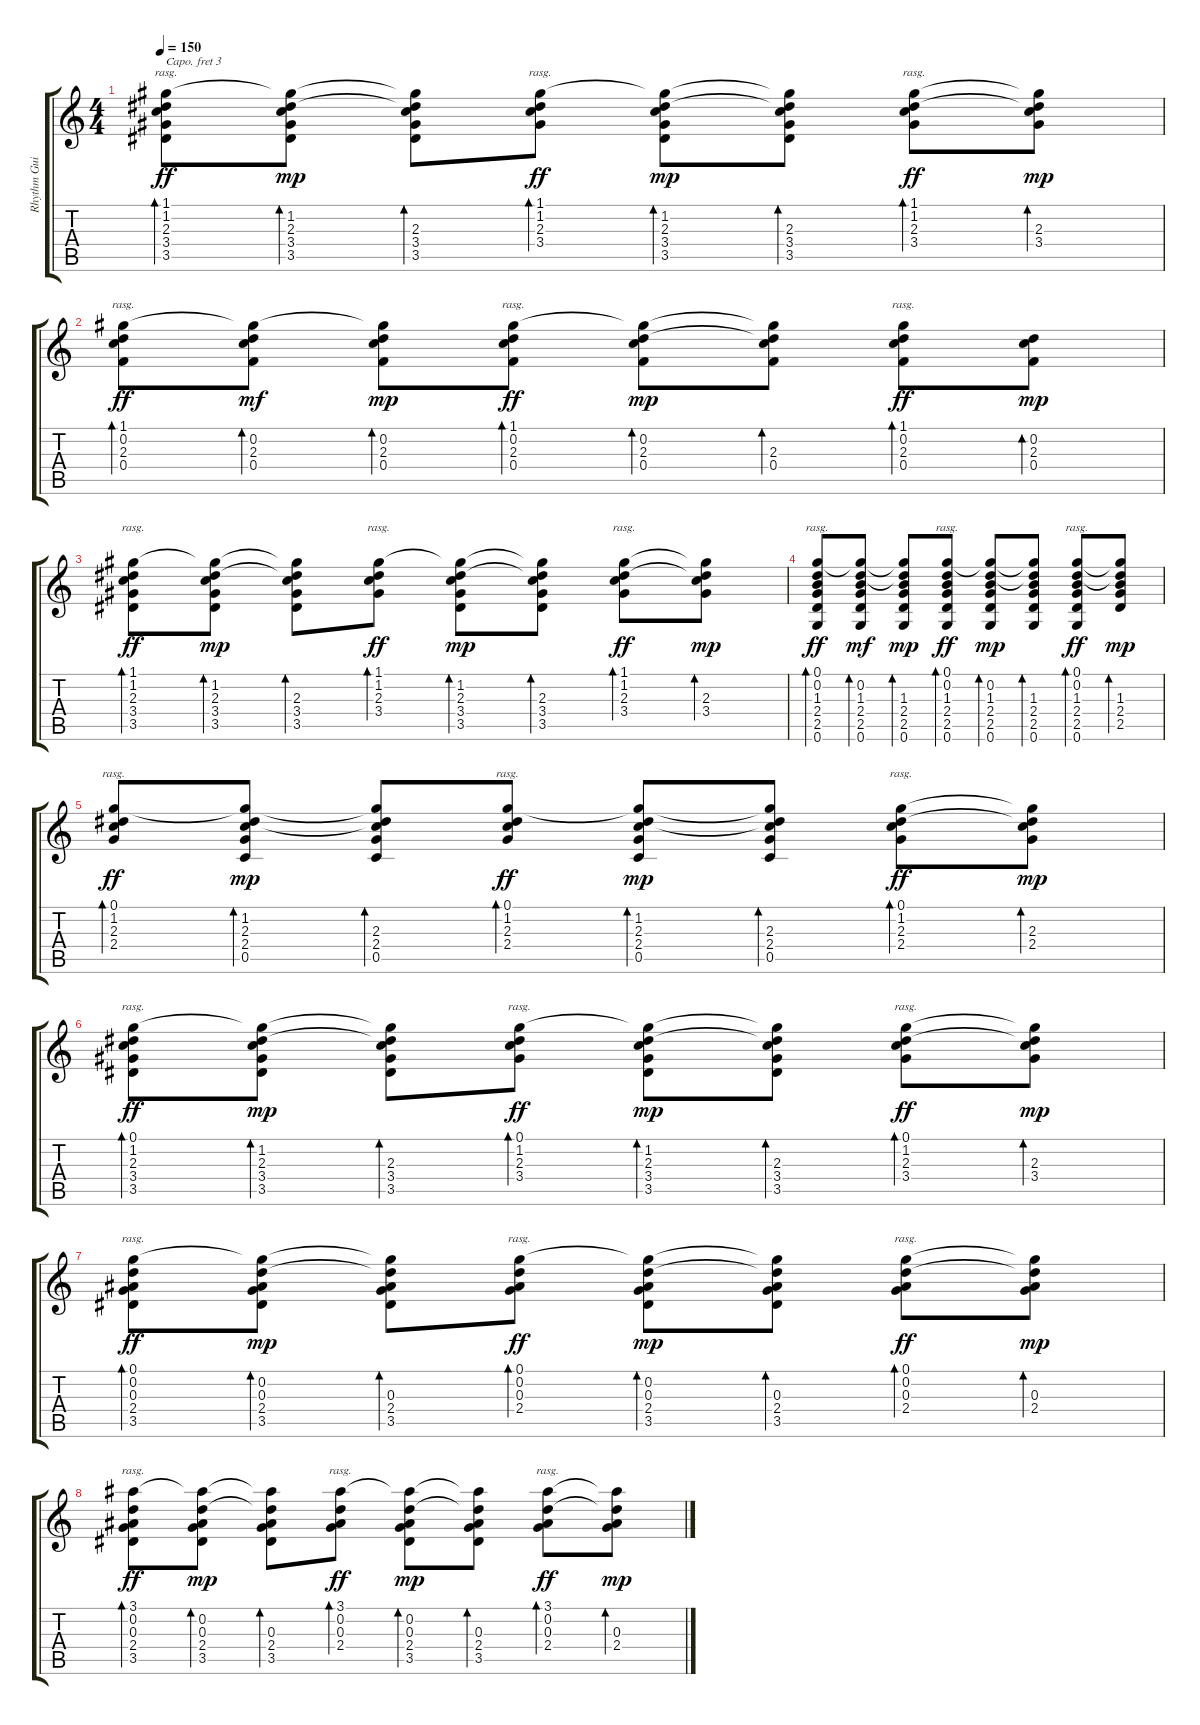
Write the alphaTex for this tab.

\track ("Rhythm Guitar 2" "Rhythm Gui") {instrument acousticguitarnylon}
\staff {score tabs}
\capo 3
\tuning (E4 B3 G3 D3 A2 E2) {hide}
\ts (4 4)
\tempo 150
\clef g2
\ks c
(1.1 1.2 2.3 3.4 3.5).8{bd 480 rasg ii dy ff} (1.1{t} 1.2 2.3 3.4 3.5).8{bd 60 dy mp} (1.1{t} 1.2{t} 2.3 3.4 3.5).8{bd 60} (1.1 1.2 2.3 3.4).8{bd 480 rasg ii dy ff} (1.1{t} 1.2 2.3 3.4 3.5).8{bd 60 dy mp} (1.1{t} 1.2{t} 2.3 3.4 3.5).8{bd 60} (1.1 1.2 2.3 3.4).8{bd 480 rasg ii dy ff} (1.1{t} 1.2{t} 2.3 3.4).8{bd 60 dy mp} |
(1.1 0.2 2.3 0.4).8{bd 120 rasg ii dy ff} (1.1{t} 0.2 2.3 0.4).8{bd 60 dy mf} (1.1{t} 0.2 2.3 0.4).8{bd 60 dy mp} (1.1 0.2 2.3 0.4).8{bd 120 rasg ii dy ff} (1.1{t} 0.2 2.3 0.4).8{bd 60 dy mp} (1.1{t} 0.2{t} 2.3 0.4).8{bd 60} (1.1 0.2 2.3 0.4).8{bd 60 rasg ii dy ff} (0.2 2.3 0.4).8{bd 60 dy mp} |
(1.1 1.2 2.3 3.4 3.5).8{bd 480 rasg ii dy ff} (1.1{t} 1.2 2.3 3.4 3.5).8{bd 60 dy mp} (1.1{t} 1.2{t} 2.3 3.4 3.5).8{bd 60} (1.1 1.2 2.3 3.4).8{bd 480 rasg ii dy ff} (1.1{t} 1.2 2.3 3.4 3.5).8{bd 60 dy mp} (1.1{t} 1.2{t} 2.3 3.4 3.5).8{bd 60} (1.1 1.2 2.3 3.4).8{bd 480 rasg ii dy ff} (1.1{t} 1.2{t} 2.3 3.4).8{bd 60 dy mp} |
(0.1 0.2 1.3 2.4 2.5 0.6).8{bd 480 rasg ii dy ff} (0.1{t} 0.2 1.3 2.4 2.5 0.6).8{bd 60 dy mf} (0.1{t} 0.2{t} 1.3 2.4 2.5 0.6).8{bd 60 dy mp} (0.1 0.2 1.3 2.4 2.5 0.6).8{bd 120 rasg ii dy ff} (0.1{t} 0.2 1.3 2.4 2.5 0.6).8{bd 60 dy mp} (0.1{t} 0.2{t} 1.3 2.4 2.5 0.6).8{bd 60} (0.1 0.2 1.3 2.4 2.5 0.6).8{bd 120 rasg ii dy ff} (0.1{t} 0.2{t} 1.3 2.4 2.5).8{bd 120 dy mp} |
(0.1 1.2 2.3 2.4).8{bd 480 rasg ii dy ff} (0.1{t} 1.2 2.3 2.4 0.5).8{bd 60 dy mp} (0.1{t} 1.2{t} 2.3 2.4 0.5).8{bd 60} (0.1 1.2 2.3 2.4).8{bd 480 rasg ii dy ff} (0.1{t} 1.2 2.3 2.4 0.5).8{bd 60 dy mp} (0.1{t} 1.2{t} 2.3 2.4 0.5).8{bd 60} (0.1 1.2 2.3 2.4).8{bd 480 rasg ii dy ff} (0.1{t} 1.2{t} 2.3 2.4).8{bd 60 dy mp} |
(0.1 1.2 2.3 3.4 3.5).8{bd 480 rasg ii dy ff} (0.1{t} 1.2 2.3 3.4 3.5).8{bd 60 dy mp} (0.1{t} 1.2{t} 2.3 3.4 3.5).8{bd 60} (0.1 1.2 2.3 3.4).8{bd 480 rasg ii dy ff} (0.1{t} 1.2 2.3 3.4 3.5).8{bd 60 dy mp} (0.1{t} 1.2{t} 2.3 3.4 3.5).8{bd 60} (0.1 1.2 2.3 3.4).8{bd 480 rasg ii dy ff} (0.1{t} 1.2{t} 2.3 3.4).8{bd 60 dy mp} |
(0.1 0.2 0.3 2.4 3.5).8{bd 480 rasg ii dy ff} (0.1{t} 0.2 0.3 2.4 3.5).8{bd 60 dy mp} (0.1{t} 0.2{t} 0.3 2.4 3.5).8{bd 60} (0.1 0.2 0.3 2.4).8{bd 480 rasg ii dy ff} (0.1{t} 0.2 0.3 2.4 3.5).8{bd 60 dy mp} (0.1{t} 0.2{t} 0.3 2.4 3.5).8{bd 60} (0.1 0.2 0.3 2.4).8{bd 480 rasg ii dy ff} (0.1{t} 0.2{t} 0.3 2.4).8{bd 60 dy mp} |
(3.1 0.2 0.3 2.4 3.5).8{bd 480 rasg ii dy ff} (3.1{t} 0.2 0.3 2.4 3.5).8{bd 60 dy mp} (3.1{t} 0.2{t} 0.3 2.4 3.5).8{bd 60} (3.1 0.2 0.3 2.4).8{bd 480 rasg ii dy ff} (3.1{t} 0.2 0.3 2.4 3.5).8{bd 60 dy mp} (3.1{t} 0.2{t} 0.3 2.4 3.5).8{bd 60} (3.1 0.2 0.3 2.4).8{bd 480 rasg ii dy ff} (3.1{t} 0.2{t} 0.3 2.4).8{bd 60 dy mp}
